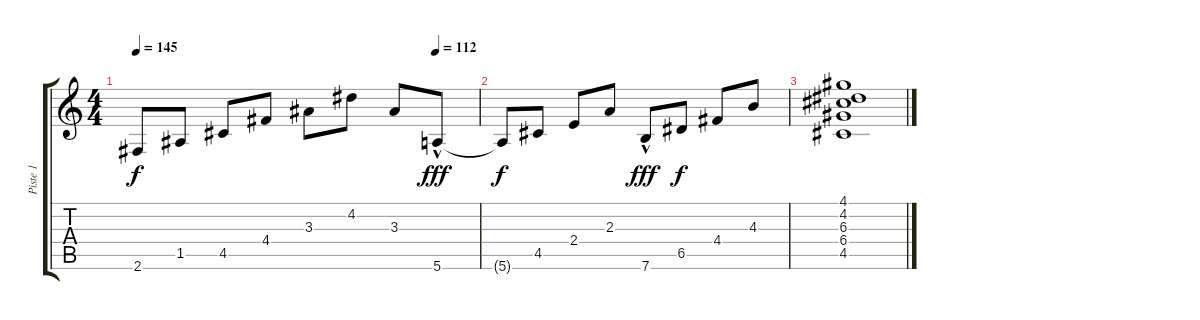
\track ("Piste 1" "Piste 1") {instrument acousticguitarnylon}
\staff {score tabs}
\tuning (E4 B3 G3 D3 A2 E2) {hide}
\ts (4 4)
\tempo 145
\tempo (112 0.875)
\clef g2
\ks c
2.6{t}.8{dy f} 1.5.8 4.5.8 4.4.8 3.3.8 4.2.8 3.3.8 5.6{hac}.8{dy fff} |
5.6{t}.8{dy f} 4.5.8 2.4.8 2.3.8 7.6{hac}.8{dy fff} 6.5.8{dy f} 4.4.8 4.3.8 |
(4.1 4.2 6.3 6.4 4.5).1
